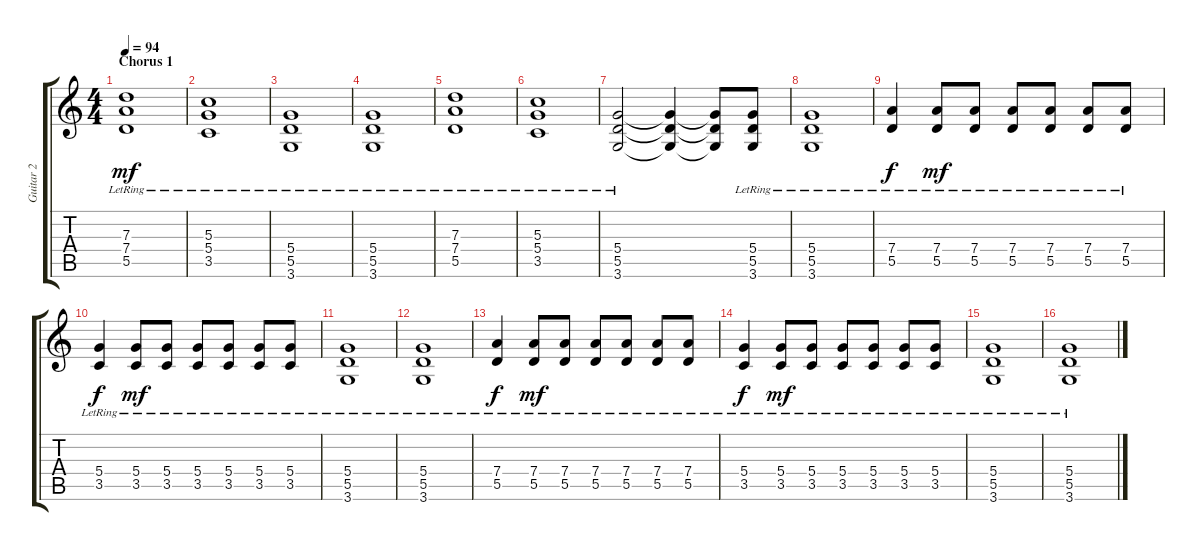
\track ("Guitar 2" "Guitar 2") {instrument overdrivenguitar}
\staff {score tabs}
\tuning (E4 B3 G3 D3 A2 E2) {hide}
\ts (4 4)
\section ("" "Chorus 1")
\tempo 94
\clef g2
\ks c
(7.3{lr} 7.4{lr} 5.5{lr}).1{dy mf volume 14} |
(5.3{lr} 5.4{lr} 3.5{lr}).1 |
(5.4{lr} 5.5{lr} 3.6{lr}).1 |
(5.4{lr} 5.5{lr} 3.6{lr}).1 |
(7.3{lr} 7.4{lr} 5.5{lr}).1{volume 15} |
(5.3{lr} 5.4{lr} 3.5{lr}).1 |
(5.4{lr} 5.5{lr} 3.6{lr}).2 (5.4{t} 5.5{t} 3.6{t}).4 (5.4{t} 5.5{t} 3.6{t}).8 (5.4{lr} 5.5{lr} 3.6{lr}).8 |
(5.4{lr} 5.5{lr} 3.6{lr}).1 |
(7.4{lr} 5.5{lr}).4{dy f volume 15} (7.4{lr} 5.5{lr}).8{dy mf} (7.4{lr} 5.5{lr}).8 (7.4{lr} 5.5{lr}).8 (7.4{lr} 5.5{lr}).8 (7.4{lr} 5.5{lr}).8 (7.4{lr} 5.5{lr}).8 |
(5.4{lr} 3.5{lr}).4{dy f} (5.4{lr} 3.5{lr}).8{dy mf} (5.4{lr} 3.5{lr}).8 (5.4{lr} 3.5{lr}).8 (5.4{lr} 3.5{lr}).8 (5.4{lr} 3.5{lr}).8 (5.4{lr} 3.5{lr}).8 |
(5.4{lr} 5.5{lr} 3.6{lr}).1 |
(5.4{lr} 5.5{lr} 3.6{lr}).1 |
(7.4{lr} 5.5{lr}).4{dy f volume 15} (7.4{lr} 5.5{lr}).8{dy mf} (7.4{lr} 5.5{lr}).8 (7.4{lr} 5.5{lr}).8 (7.4{lr} 5.5{lr}).8 (7.4{lr} 5.5{lr}).8 (7.4{lr} 5.5{lr}).8 |
(5.4{lr} 3.5{lr}).4{dy f} (5.4{lr} 3.5{lr}).8{dy mf} (5.4{lr} 3.5{lr}).8 (5.4{lr} 3.5{lr}).8 (5.4{lr} 3.5{lr}).8 (5.4{lr} 3.5{lr}).8 (5.4{lr} 3.5{lr}).8 |
(5.4{lr} 5.5{lr} 3.6{lr}).1 |
(5.4{lr} 5.5{lr} 3.6{lr}).1
